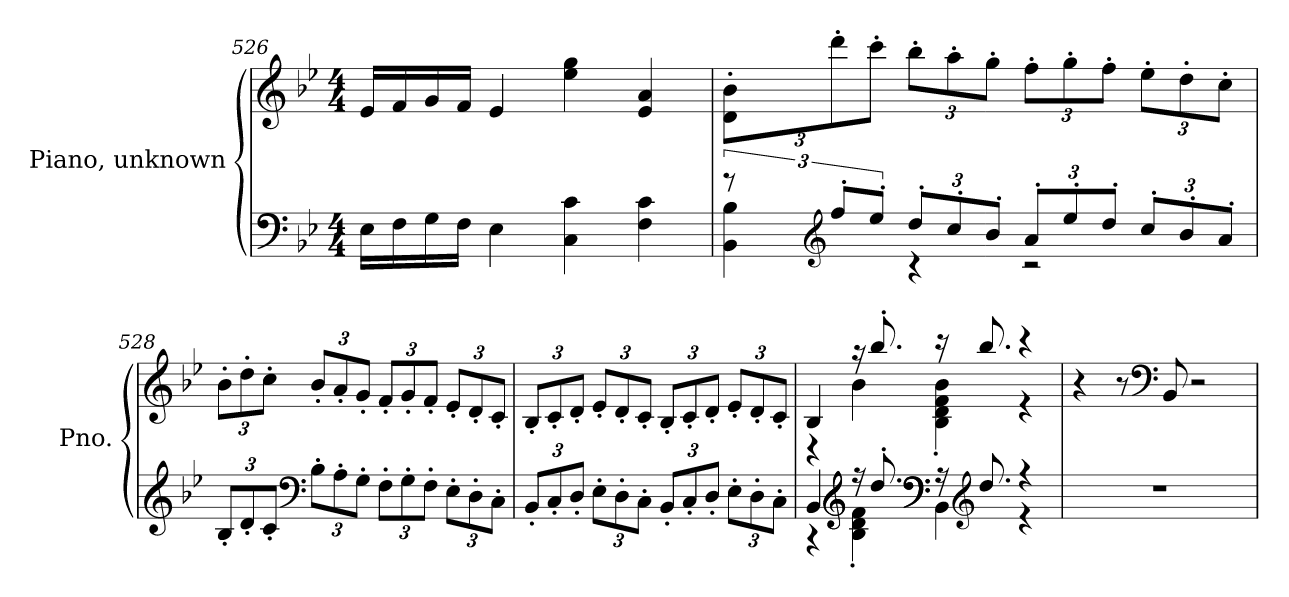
**kern	**kern
*part1	*part1
*staff2	*staff1
*I"Piano, unknown	*
*I'Pno.	*
*clefF4	*clefG2
*k[b-e-]	*k[b-e-]
*M4/4	*M4/4
=526	=526
16E-\LL	16e-/LL
16F\	16f/
16G\	16g/
16F\JJ	16f/JJ
4E-\	4e-/
4C\ 4c\	4ee-\ 4gg\
4F\ 4c\	4e-/ 4a/
=527	=527
*^	*
*	*	*Xbrackettup
12r	4BB-\ 4B-\	12d\' 12b-\'L
*clefG2	*	*
12ff'/L	.	12ddd'\
12ee-'/J	.	12ccc'\J
*Xbrackettup	*	*
12dd'/L	4r	12bb-'\L
12cc'/	.	12aa'\
12b-'/J	.	12gg'\J
12a'/L	2r	12ff'\L
12ee-'/	.	12gg'\
12dd'/J	.	12ff'\J
12cc'/L	.	12ee-'\L
12b-'/	.	12dd'\
12a'/J	.	12cc'\J
*v	*v	*
!!LO:PB:g=z
=528	=528
12B-'/L	12b-'\L
12d'/	12dd'\
12c'/J	12cc'\J
*clefF4	*
12B-'\L	12b-'/L
12A'\	12a'/
12G'\J	12g'/J
12F'\L	12f'/L
12G'\	12g'/
12F'\J	12f'/J
12E-'\L	12e-'/L
12D'\	12d'/
12C'\J	12c'/J
=529	=529
12BB-'/L	12B-'/L
12C'/	12c'/
12D'/J	12d'/J
12E-'\L	12e-'/L
12D'\	12d'/
12C'\J	12c'/J
12BB-'/L	12B-'/L
12C'/	12c'/
12D'/J	12d'/J
12E-'\L	12e-'/L
12D'\	12d'/
12C'\J	12c'/J
=530	=530
*^	*^
4BB-/	4r	4B-/	4r
*clefG2	*	*	*
16r	4B-\' 4d\' 4f\'	16r	4b-\
8.dd'/	.	8.bb-'/	.
*clefF4	*	*	*
16r	4BB-\	16r	4B-\' 4d\' 4f\' 4b-\'
*clefG2	*	*	*
8.dd/	.	8.bb-/	.
4r	4r	4r	4r
*v	*v	*	*
*	*v	*v
!!LO:LB:g=z
=531	=531
1r	4r
.	8r
*	*clefF4
.	8BB-/
.	2r
=	=
*-	*-
